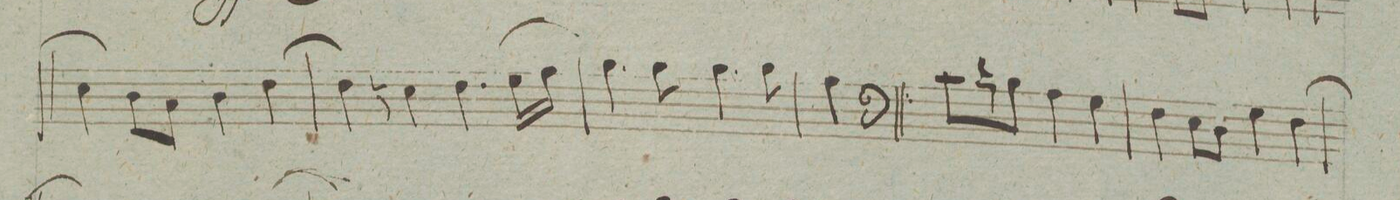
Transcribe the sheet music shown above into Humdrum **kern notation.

**kern	**dynam
*I"Baſso	*
*clefC4	*
*k[b-]	*
*met(c|)	*
*M2/2	*
4B-\]	.
8A\L	.
8G\J	.
4A\	.
[4c\	.
=15	=15
4c\]	.
4Bn\	.
4.c\	.
(16d\LL	.
16e\JJ	.
=16	=16
4.f\)	.
8f\	.
4.f\	.
8f\	.
=17	=17
4e\	.
*clefF4	*
8c\L	.
8Bn\J	.
4A\	.
4G\	.
=18	=18
4F\	.
8E\L	.
8D\J	.
4G\	.
[4F\	.
=19	=19
*-	*-
